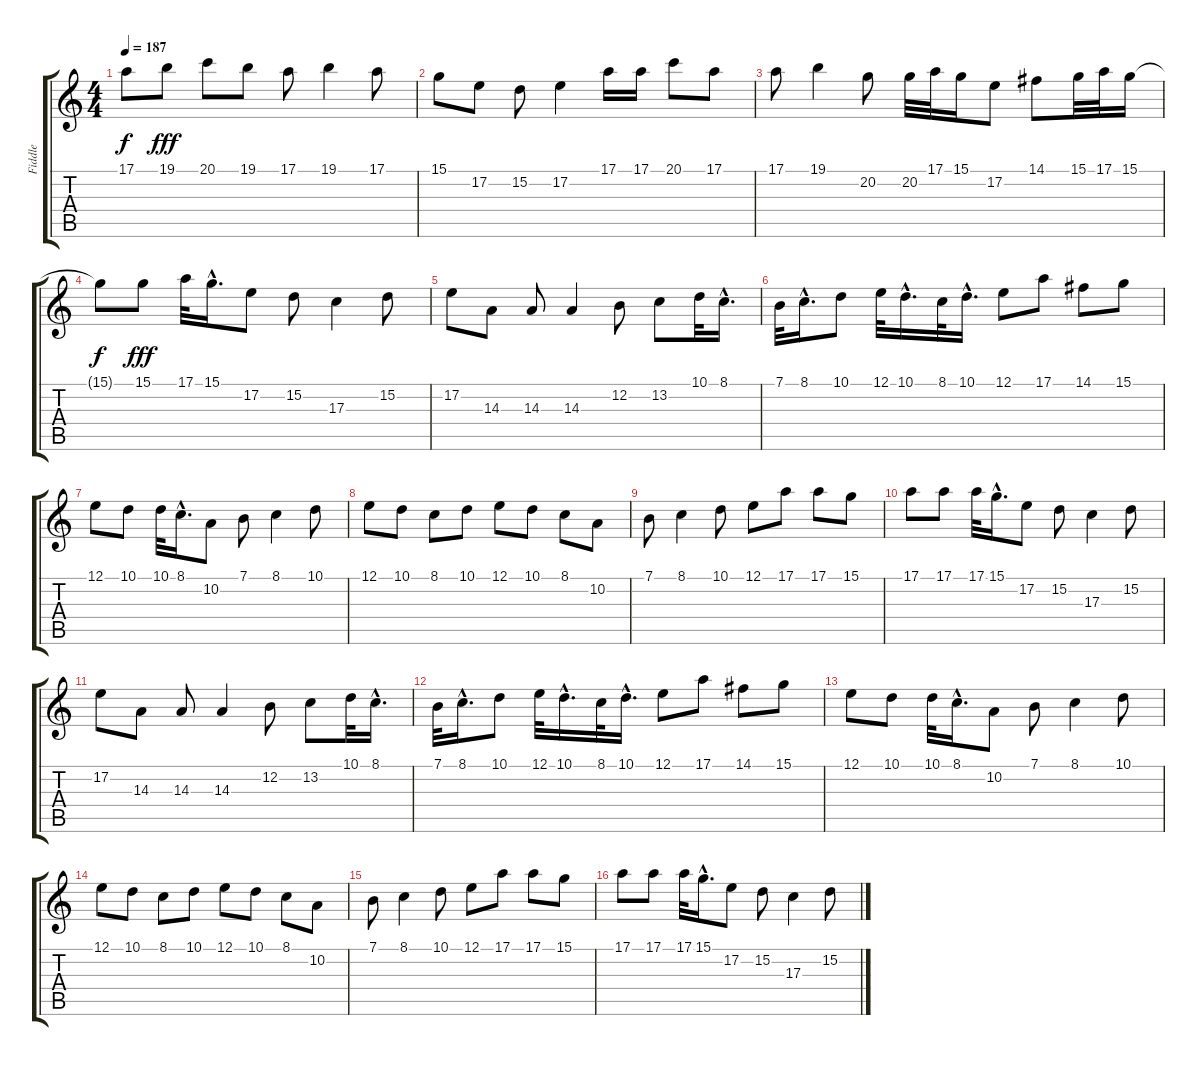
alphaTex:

\track ("Fiddle" "Fiddle") {instrument fiddle}
\staff {score tabs}
\tuning (E4 B3 G3 D3 A2 E2) {hide}
\ts (4 4)
\tempo 187
\clef g2
\ks c
17.1{t}.8{dy f} 19.1.8{dy fff} 20.1.8 19.1.8 17.1.8 19.1.4 17.1.8 |
15.1.8 17.2.8 15.2.8 17.2.4 17.1.16 17.1.16 20.1.8 17.1.8 |
17.1.8 19.1.4 20.2.8 20.2.32 17.1.32 15.1.16 17.2.8 14.1.8 15.1.32 17.1.32 15.1.16 |
15.1{t}.8{dy f} 15.1.8{dy fff} 17.1.32 15.1{hac}.16{d} 17.2.8 15.2.8 17.3.4 15.2.8 |
17.2.8 14.3.8 14.3.8 14.3.4 12.2.8 13.2.8 10.1.32 8.1{hac}.16{d} |
7.1.32 8.1{hac}.16{d} 10.1.8 12.1.32 10.1{hac}.16{d} 8.1.32 10.1{hac}.16{d} 12.1.8 17.1.8 14.1.8 15.1.8 |
12.1.8 10.1.8 10.1.32 8.1{hac}.16{d} 10.2.8 7.1.8 8.1.4 10.1.8 |
12.1.8 10.1.8 8.1.8 10.1.8 12.1.8 10.1.8 8.1.8 10.2.8 |
7.1.8 8.1.4 10.1.8 12.1.8 17.1.8 17.1.8 15.1.8 |
17.1.8 17.1.8 17.1.32 15.1{hac}.16{d} 17.2.8 15.2.8 17.3.4 15.2.8 |
17.2.8 14.3.8 14.3.8 14.3.4 12.2.8 13.2.8 10.1.32 8.1{hac}.16{d} |
7.1.32 8.1{hac}.16{d} 10.1.8 12.1.32 10.1{hac}.16{d} 8.1.32 10.1{hac}.16{d} 12.1.8 17.1.8 14.1.8 15.1.8 |
12.1.8 10.1.8 10.1.32 8.1{hac}.16{d} 10.2.8 7.1.8 8.1.4 10.1.8 |
12.1.8 10.1.8 8.1.8 10.1.8 12.1.8 10.1.8 8.1.8 10.2.8 |
7.1.8 8.1.4 10.1.8 12.1.8 17.1.8 17.1.8 15.1.8 |
17.1.8 17.1.8 17.1.32 15.1{hac}.16{d} 17.2.8 15.2.8 17.3.4 15.2.8
